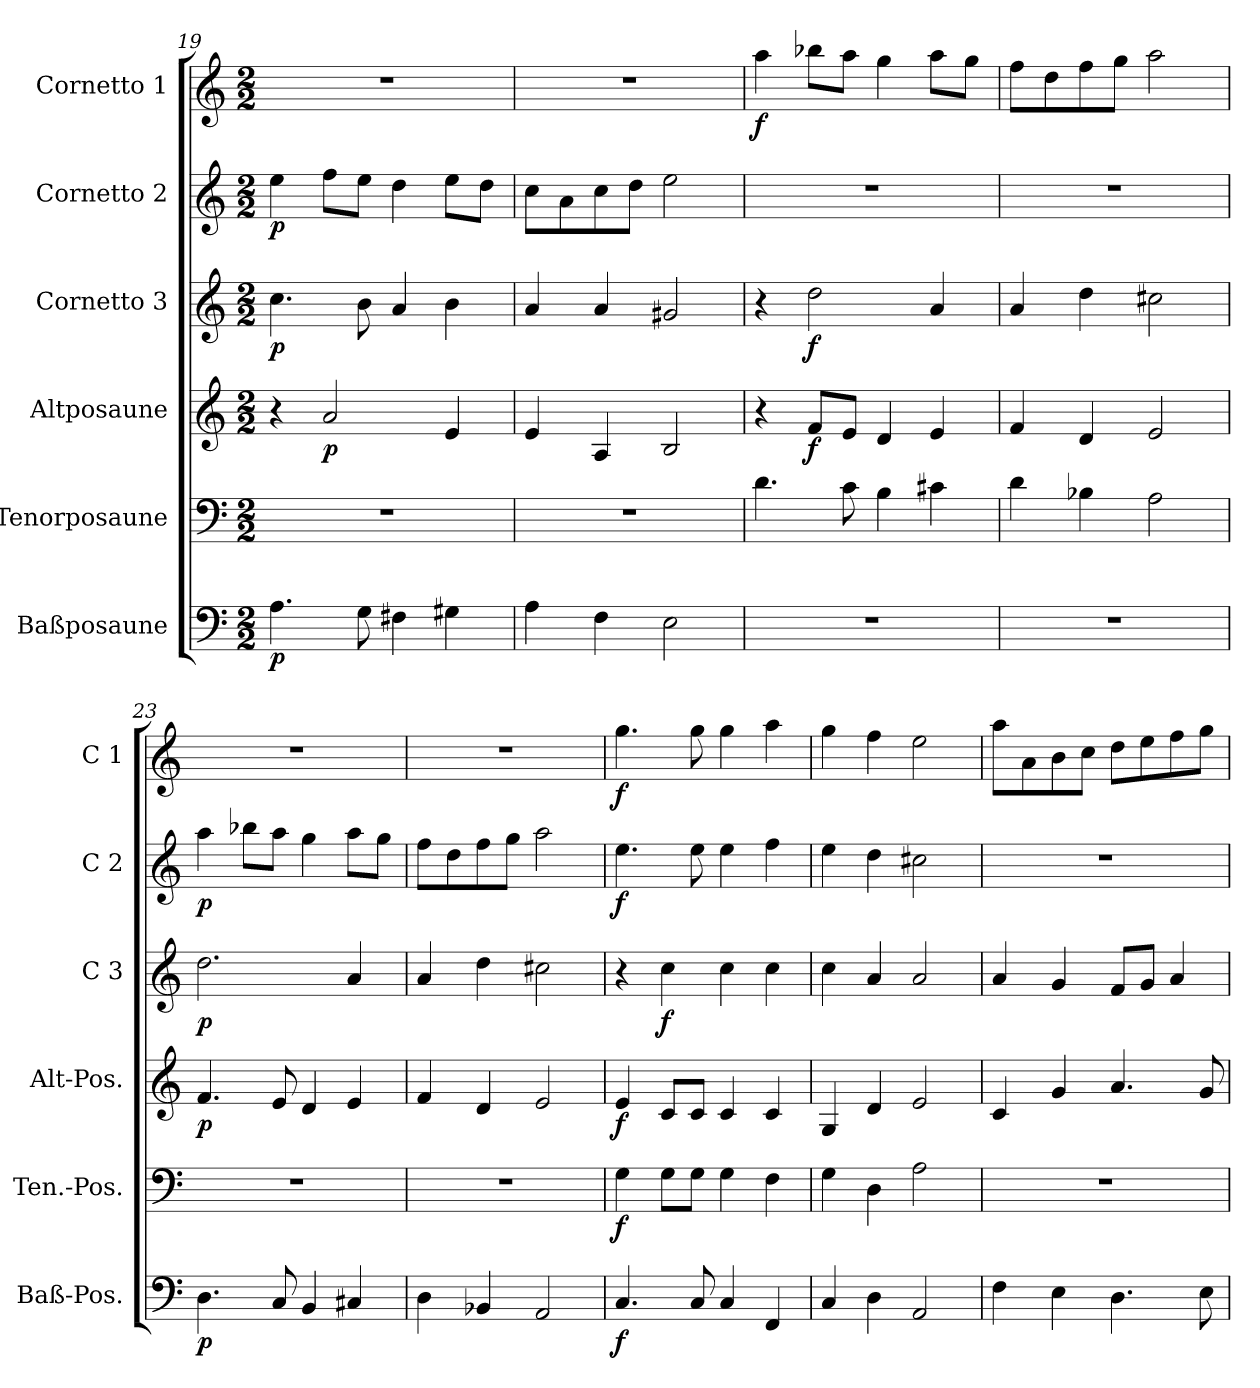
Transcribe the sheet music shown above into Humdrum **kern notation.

**kern	**dynam	**kern	**dynam	**kern	**dynam	**kern	**dynam	**kern	**dynam	**kern	**dynam
*part6	*part6	*part5	*part5	*part4	*part4	*part3	*part3	*part2	*part2	*part1	*part1
*staff6	*staff6	*staff5	*staff5	*staff4	*staff4	*staff3	*staff3	*staff2	*staff2	*staff1	*staff1
*I"Baßposaune	*	*I"Tenorposaune	*	*I"Altposaune	*	*I"Cornetto 3	*	*I"Cornetto 2	*	*I"Cornetto 1	*
*I'Baß-Pos.	*	*I'Ten.-Pos.	*	*I'Alt-Pos.	*	*I'C 3	*	*I'C 2	*	*I'C 1	*
*clefF4	*	*clefF4	*	*clefG2	*	*clefG2	*	*clefG2	*	*clefG2	*
*k[]	*	*k[]	*	*k[]	*	*k[]	*	*k[]	*	*k[]	*
*M2/2	*	*M2/2	*	*M2/2	*	*M2/2	*	*M2/2	*	*M2/2	*
=19	=19	=19	=19	=19	=19	=19	=19	=19	=19	=19	=19
!	!LO:DY:b	!	!	!	!	!	!LO:DY:b	!	!LO:DY:b	!	!
4.A\	p	1r	.	4r	.	4.cc\	p	4ee\	p	1r	.
!	!	!	!	!	!LO:DY:b	!	!	!	!	!	!
.	.	.	.	2a/	p	.	.	8ff\L	.	.	.
8G\	.	.	.	.	.	8b\	.	8ee\J	.	.	.
4F#X\	.	.	.	.	.	4a/	.	4dd\	.	.	.
4G#X\	.	.	.	4e/	.	4b\	.	8ee\L	.	.	.
.	.	.	.	.	.	.	.	8dd\J	.	.	.
!!LO:LB:g=z
=20	=20	=20	=20	=20	=20	=20	=20	=20	=20	=20	=20
4A\	.	1r	.	4e/	.	4a/	.	8cc\L	.	1r	.
.	.	.	.	.	.	.	.	8a\	.	.	.
4F\	.	.	.	4A/	.	4a/	.	8cc\	.	.	.
.	.	.	.	.	.	.	.	8dd\J	.	.	.
2E\	.	.	.	2B/	.	2g#X/	.	2ee\	.	.	.
!!LO:PB:g=z
=21	=21	=21	=21	=21	=21	=21	=21	=21	=21	=21	=21
!	!	!	!	!	!	!	!	!	!	!	!LO:DY:b
1r	.	4.d\	.	4r	.	4r	.	1r	.	4aa\	f
!	!	!	!	!	!LO:DY:b	!	!LO:DY:b	!	!	!	!
.	.	.	.	8f/L	f	2dd\	f	.	.	8bb-X\L	.
.	.	8c\	.	8e/J	.	.	.	.	.	8aa\J	.
.	.	4B\	.	4d/	.	.	.	.	.	4gg\	.
.	.	4c#X\	.	4e/	.	4a/	.	.	.	8aa\L	.
.	.	.	.	.	.	.	.	.	.	8gg\J	.
=22	=22	=22	=22	=22	=22	=22	=22	=22	=22	=22	=22
1r	.	4d\	.	4f/	.	4a/	.	1r	.	8ff\L	.
.	.	.	.	.	.	.	.	.	.	8dd\	.
.	.	4B-X\	.	4d/	.	4dd\	.	.	.	8ff\	.
.	.	.	.	.	.	.	.	.	.	8gg\J	.
.	.	2A\	.	2e/	.	2cc#X\	.	.	.	2aa\	.
=23	=23	=23	=23	=23	=23	=23	=23	=23	=23	=23	=23
!	!LO:DY:b	!	!	!	!LO:DY:b	!	!LO:DY:b	!	!LO:DY:b	!	!
4.D\	p	1r	.	4.f/	p	2.dd\	p	4aa\	p	1r	.
.	.	.	.	.	.	.	.	8bb-X\L	.	.	.
8C/	.	.	.	8e/	.	.	.	8aa\J	.	.	.
4BB/	.	.	.	4d/	.	.	.	4gg\	.	.	.
4C#X/	.	.	.	4e/	.	4a/	.	8aa\L	.	.	.
.	.	.	.	.	.	.	.	8gg\J	.	.	.
=24	=24	=24	=24	=24	=24	=24	=24	=24	=24	=24	=24
4D\	.	1r	.	4f/	.	4a/	.	8ff\L	.	1r	.
.	.	.	.	.	.	.	.	8dd\	.	.	.
4BB-X/	.	.	.	4d/	.	4dd\	.	8ff\	.	.	.
.	.	.	.	.	.	.	.	8gg\J	.	.	.
2AA/	.	.	.	2e/	.	2cc#X\	.	2aa\	.	.	.
=25	=25	=25	=25	=25	=25	=25	=25	=25	=25	=25	=25
!	!LO:DY:b	!	!LO:DY:b	!	!LO:DY:b	!	!	!	!LO:DY:b	!	!LO:DY:b
4.C/	f	4G\	f	4e/	f	4r	.	4.ee\	f	4.gg\	f
!	!	!	!	!	!	!	!LO:DY:b	!	!	!	!
.	.	8G\L	.	8c/L	.	4cc\	f	.	.	.	.
8C/	.	8G\J	.	8c/J	.	.	.	8ee\	.	8gg\	.
4C/	.	4G\	.	4c/	.	4cc\	.	4ee\	.	4gg\	.
4FF/	.	4F\	.	4c/	.	4cc\	.	4ff\	.	4aa\	.
!!LO:LB:g=z
=26	=26	=26	=26	=26	=26	=26	=26	=26	=26	=26	=26
4C/	.	4G\	.	4G/	.	4cc\	.	4ee\	.	4gg\	.
4D\	.	4D\	.	4d/	.	4a/	.	4dd\	.	4ff\	.
2AA/	.	2A\	.	2e/	.	2a/	.	2cc#X\	.	2ee\	.
=27	=27	=27	=27	=27	=27	=27	=27	=27	=27	=27	=27
4F\	.	1r	.	4c/	.	4a/	.	1r	.	8aa\L	.
.	.	.	.	.	.	.	.	.	.	8a\	.
4E\	.	.	.	4g/	.	4g/	.	.	.	8b\	.
.	.	.	.	.	.	.	.	.	.	8cc\J	.
4.D\	.	.	.	4.a/	.	8f/L	.	.	.	8dd\L	.
.	.	.	.	.	.	8g/J	.	.	.	8ee\	.
.	.	.	.	.	.	4a/	.	.	.	8ff\	.
8E\	.	.	.	8g/	.	.	.	.	.	8gg\J	.
=	=	=	=	=	=	=	=	=	=	=	=
*-	*-	*-	*-	*-	*-	*-	*-	*-	*-	*-	*-
